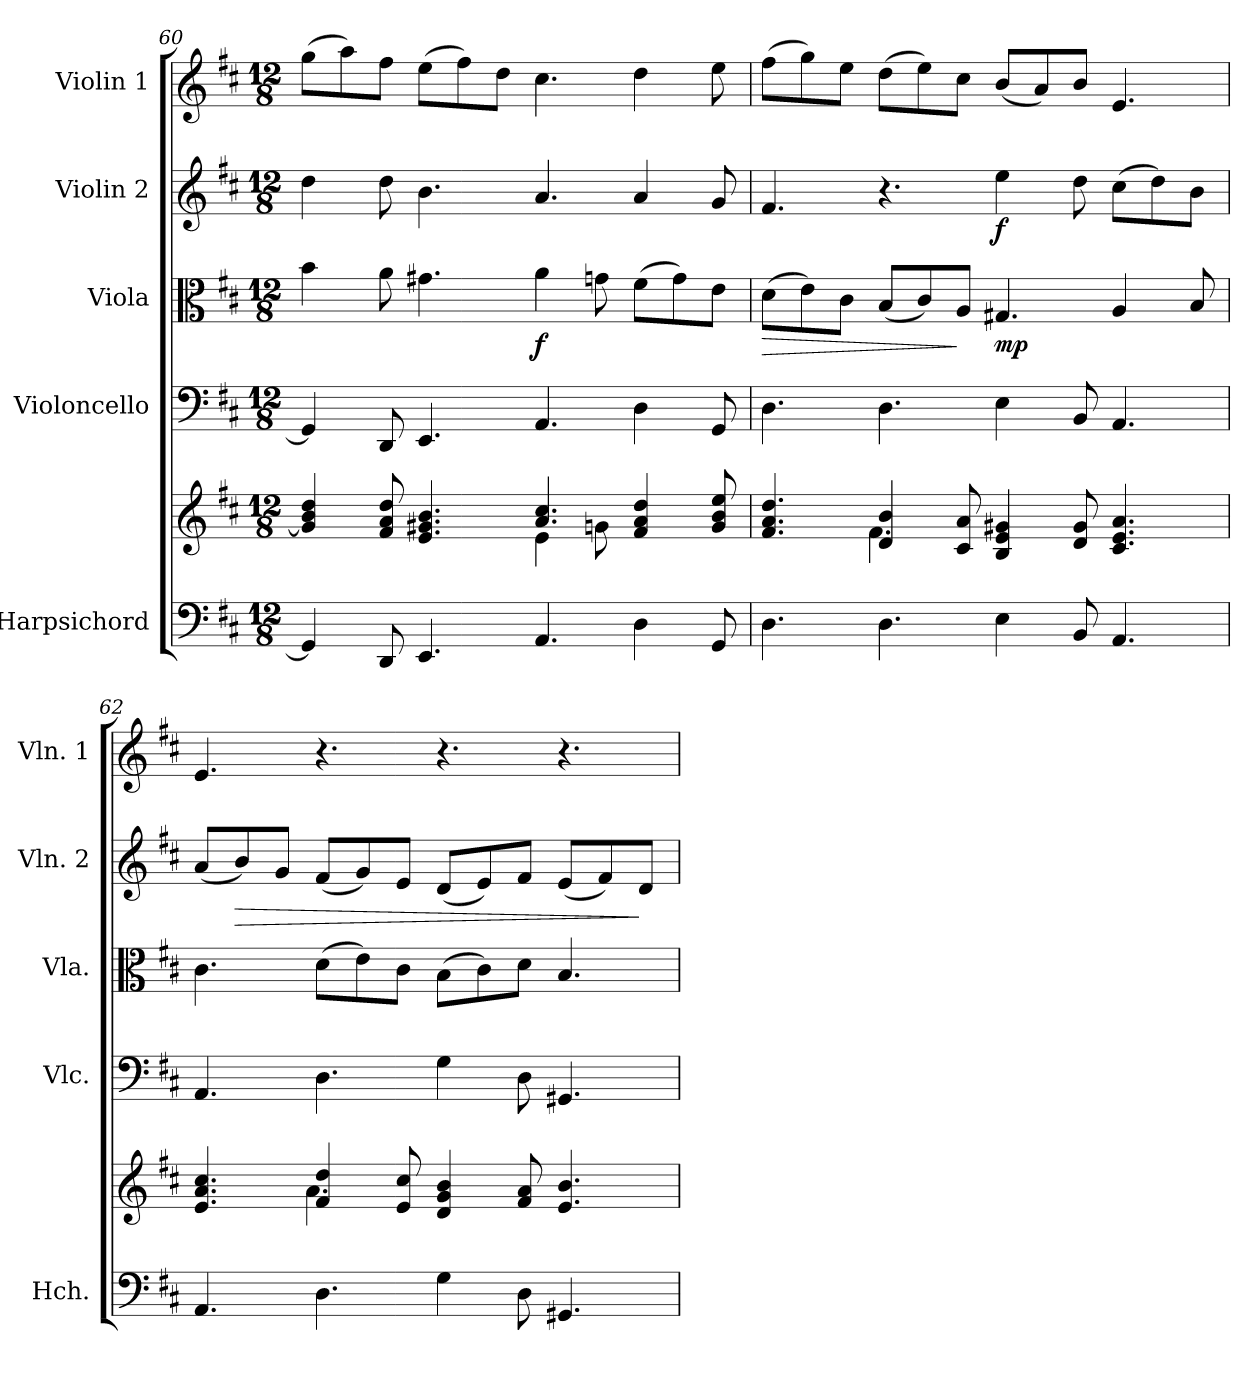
**kern	**kern	**kern	**kern	**dynam	**kern	**dynam	**kern
*part5	*part5	*part4	*part3	*part3	*part2	*part2	*part1
*staff6	*staff5	*staff4	*staff3	*staff3	*staff2	*staff2	*staff1
*I"Harpsichord	*	*I"Violoncello	*I"Viola	*	*I"Violin 2	*	*I"Violin 1
*I'Hch.	*	*I'Vlc.	*I'Vla.	*	*I'Vln. 2	*	*I'Vln. 1
*clefF4	*clefG2	*clefF4	*clefC3	*	*clefG2	*	*clefG2
*k[f#c#]	*k[f#c#]	*k[f#c#]	*k[f#c#]	*	*k[f#c#]	*	*k[f#c#]
*D:	*D:	*D:	*D:	*	*D:	*	*D:
*M12/8	*M12/8	*M12/8	*M12/8	*	*M12/8	*	*M12/8
=60	=60	=60	=60	=60	=60	=60	=60
*	*^	*	*	*	*	*	*
4GG/]	4g/] 4b/ 4dd/	2.ryy	4GG/]	4b\	.	4dd\	.	(8gg\L
.	.	.	.	.	.	.	.	8aa\)
8DD/	8f#/ 8a/ 8dd/	.	8DD/	8a\	.	8dd\	.	8ff#\J
4.EE/	4.e/ 4.g#X/ 4.b/	.	4.EE/	4.g#X\	.	4.b\	.	(8ee\L
.	.	.	.	.	.	.	.	8ff#\)
.	.	.	.	.	.	.	.	8dd\J
!	!	!	!	!	!LO:DY:b	!	!	!
4.AA/	4.a/ 4.cc#/	4e\	4.AA/	4a\	f	4.a/	.	4.cc#\
.	.	8gn\	.	8gn\	.	.	.	.
4D\	4f#/ 4a/ 4dd/	4.ryy	4D\	(8f#\L	.	4a/	.	4dd\
.	.	.	.	8g\)	.	.	.	.
8GG/	8g/ 8b/ 8ee/	.	8GG/	8e\J	.	8g/	.	8ee\
=61	=61	=61	=61	=61	=61	=61	=61	=61
!	!	!	!	!	!LO:HP:b	!	!	!
4.D\	4.f#/ 4.a/ 4.dd/	4.ryy	4.D\	(8d\L	>	4.f#/	.	(8ff#\L
.	.	.	.	8e\)	.	.	.	8gg\)
.	.	.	.	8c#\J	.	.	.	8ee\J
4.D\	4d/ 4b/	4.f#\	4.D\	(8B/L	.	4.r	.	(8dd\L
.	.	.	.	8c#/)	.	.	.	8ee\)
.	8c#/ 8a/	.	.	8A/J	]	.	.	8cc#\J
!	!	!	!	!	!LO:DY:b	!	!LO:DY:b	!
4E\	4B/ 4e/ 4g#X/	4.ryy	4E\	4.G#X/	mp	4ee\	f	(8b/L
.	.	.	.	.	.	.	.	8a/)
8BB/	8d/ 8g#/	.	8BB/	.	.	8dd\	.	8b/J
4.AA/	4.c#/ 4.e/ 4.a/	4.ryy	4.AA/	4A/	.	(8cc#\L	.	4.e/
.	.	.	.	.	.	8dd\)	.	.
.	.	.	.	8B/	.	8b\J	.	.
!!LO:LB:g=z
=62	=62	=62	=62	=62	=62	=62	=62	=62
4.AA/	4.e/ 4.a/ 4.cc#/	4.ryy	4.AA/	4.c#\	.	(8a/L	.	4.e/
!	!	!	!	!	!	!	!LO:HP:b	!
.	.	.	.	.	.	8b/)	>	.
.	.	.	.	.	.	8g/J	.	.
4.D\	4f#/ 4dd/	4.a\	4.D\	(8d\L	.	(8f#/L	.	4.r
.	.	.	.	8e\)	.	8g/)	.	.
.	8e/ 8cc#/	.	.	8c#\J	.	8e/J	.	.
4G\	4d/ 4g/ 4b/	4.ryy	4G\	(8B\L	.	(8d/L	.	4.r
.	.	.	.	8c#\)	.	8e/)	.	.
8D\	8f#/ 8a/	.	8D\	8d\J	.	8f#/J	.	.
4.GG#X/	4.e/ 4.b/	4.ryy	4.GG#X/	4.B/	.	(8e/L	.	4.r
.	.	.	.	.	.	8f#/)	.	.
.	.	.	.	.	.	8d/J	]	.
*	*v	*v	*	*	*	*	*	*
=	=	=	=	=	=	=	=
*-	*-	*-	*-	*-	*-	*-	*-
